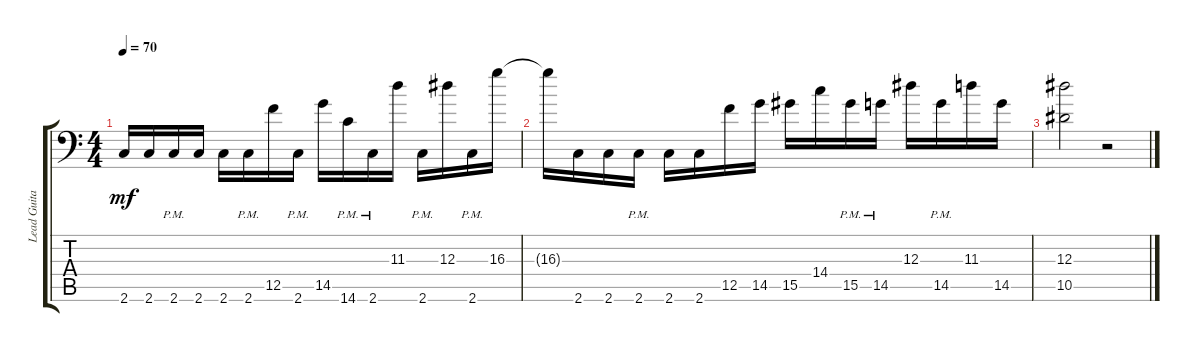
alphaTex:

\track ("Lead Guitar" "Lead Guita") {instrument overdrivenguitar}
\staff {score tabs}
\tuning (C4 G3 Eb3 Bb2 F2 Bb1) {hide}
\ts (4 4)
\tempo 70
\clef f4
\ks c
2.6.16{dy mf} 2.6.16 2.6{pm}.16 2.6.16 2.6.16 2.6{pm}.16 12.5.16 2.6{pm}.16 14.5.16 14.6{pm}.16 2.6{pm}.16 11.3.16 2.6{pm}.16 12.3.16 2.6{pm}.16 16.3.16 |
16.3{t}.16 2.6.16 2.6.16 2.6{pm}.16 2.6.16 2.6.16 12.5.16 14.5.16 15.5.16 14.4.16 15.5{pm}.16 14.5{pm}.16 12.3.16 14.5{pm}.16 11.3.16 14.5.16 |
(12.3 10.5).2 r.2
